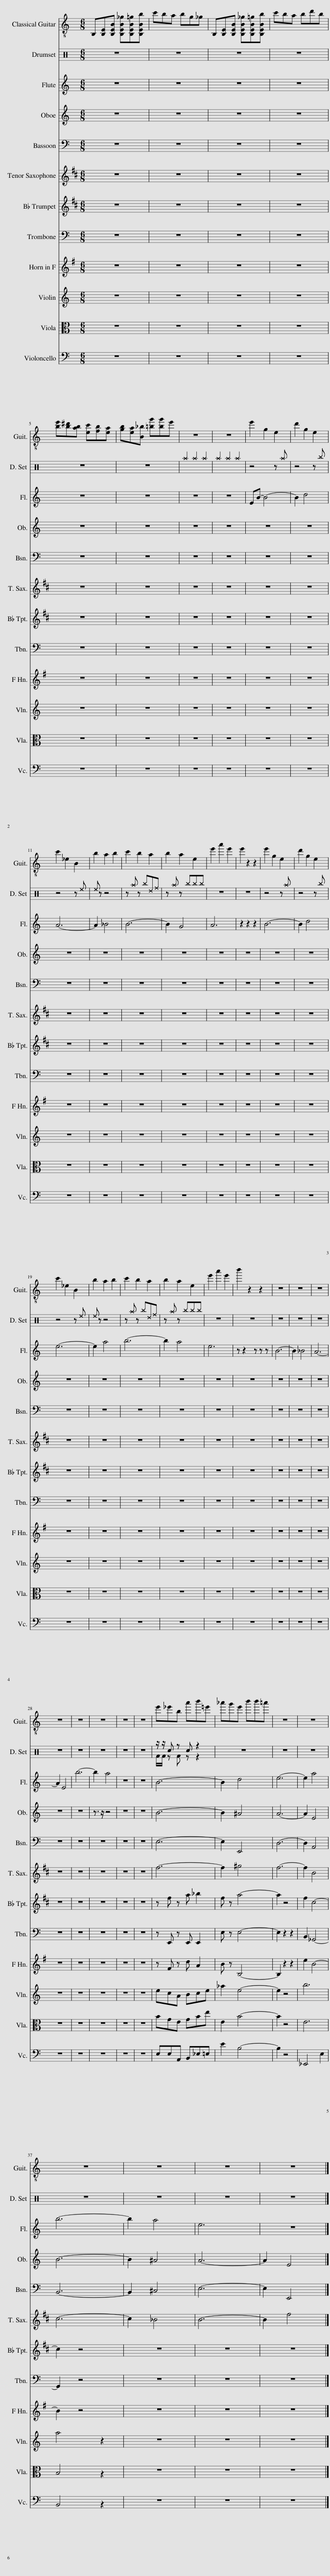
X:1
%%score 1 ( 2 3 ) 4 5 6 7 8 9 10 11 12 13
L:1/8
M:6/8
I:linebreak $
K:C
V:1 treble-8
V:2 perc
K:none
V:3 perc
K:none
V:4 treble
V:5 treble
V:6 bass
V:7 treble transpose=-14
V:8 treble transpose=-2
V:9 bass
V:10 treble transpose=-7
V:11 treble
V:12 alto
V:13 bass
V:1
 B,[B,E][B,EB] [B,EB_g][B,EB=g][B,EBb] | c'ba bg_g | B,[B,E][B,EB] [B,EB_g][B,EB=g][B,EBb] | c'ba bd'b |$ [be'][b^d'][ab] [ec'][fb][ea] | %5
 [gb][ea][B_b] [=bg'][bg']e' | z6 | z6 | e'2 g2 e2 | d'2 g2 e2 |$ %10
 c'2 _e2 B2 | b2 a2 b2 | c'2 b2 a2 | b2 a2 e2 | e'2 a'2 e'2 | %15
 e'2 z2 z2 | e'2 g2 e2 | d'2 g2 e2 |$ c'2 _e2 B2 | b2 a2 b2 | %20
 c'2 b2 a2 | b2 a2 e2 | e'2 a'2 e'2 | b'2 z2 z2 | z6 | %25
 z6 | z6 |$ z6 | z6 | z6 | %30
 z6 | z6 | e'_e'b a'b'=e' | _a'g'e' b'b'=a' | z6 | %35
 z6 |$ z6 | z6 | z6 | z6 |] %40
V:2
 z6 | z6 | z6 | z6 |$ z6 | %5
 z6 | ^a2 ^a2 ^a2 | ^a2 ^a2 ^a2 | z4 z ^a | z4 z ^b |$ %10
 z4 z ^e | ^e z z4 | z ^a z ^b^d^f | z ^a z ^b^b^b | z6 | %15
 z6 | z4 z ^a | z4 z ^b |$ z4 z ^e | ^e z z4 | %20
 z ^a z ^b^d^f | z ^a z ^b^b^b | z6 | z6 | z6 | %25
 z6 | z6 |$ z6 | z6 | z6 | %30
 z6 | z6 | z/ z/ c z c z2 | z6 | z6 | %35
 z6 |$ z6 | z6 | z6 | z6 |] %40
V:3
 x6 | x6 | x6 | x6 |$ x6 | %5
 x6 | x6 | x6 | x6 | x6 |$ %10
 x6 | x6 | x6 | x6 | x6 | %15
 x6 | x6 | x6 |$ x6 | x6 | %20
 x6 | x6 | x6 | x6 | x6 | %25
 x6 | x6 |$ x6 | x6 | x6 | %30
 x6 | x6 | F/F/ z F z z2 | x6 | x6 | %35
 x6 |$ x6 | x6 | x6 | x6 |] %40
V:4
 z6 | z6 | z6 | z6 |$ z6 | %5
 z6 | z6 | z6 | EB- B4- | B2 d4 |$ %10
 A6- | A2 _B4 | B6- | B2 G4 | A6 | %15
 z2 z2 z2 | B6- | B2 d4 |$ e6- | e2 a4 | %20
 b6- | b2 a4 | e6 | z z2 z z z | B6- | %25
 B2 _B4 | A6- |$ A2 E4 | b6- | b2 a4 | %30
 z6 | z6 | B6- | B2 d4 | e6- | %35
 e2 a4 |$ b6- | b2 a4 | e6 | z6 |] %40
V:5
 z6 | z6 | z6 | z6 |$ z6 | %5
 z6 | z6 | z6 | z6 | z6 |$ %10
 z6 | z6 | z6 | z6 | z6 | %15
 z6 | z6 | z6 |$ z6 | z6 | %20
 z6 | z6 | z6 | z6 | z6 | %25
 z6 | z6 |$ z6 | z6 | z3/2 z/ z4 | %30
 z6 | z6 | B6- | B2 ^A4 | A6- | %35
 A2 E4 |$ B6- | B2 ^A4 | A6- | A2 E4 |] %40
V:6
 z6 | z6 | z6 | z6 |$ z6 | %5
 z6 | z6 | z6 | z6 | z6 |$ %10
 z6 | z6 | z6 | z6 | z6 | %15
 z6 | z6 | z6 |$ z6 | z6 | %20
 z6 | z6 | z6 | z6 | z6 | %25
 z6 | z6 |$ z6 | z6 | z6 | %30
 z6 | z6 | E,6- | E,2 E,,4 | D,6- | %35
 D,2 A,,4 |$ B,,6- | B,,2 ^C,4 | E,6- | E,2 E,,4 |] %40
V:7
[K:D] z6 | z6 | z6 | z6 |$ z6 | %5
 z6 | z6 | z6 | z6 | z6 |$ %10
 z6 | z6 | z6 | z6 | z6 | %15
 z6 | z6 | z6 |$ z6 | z6 | %20
 z6 | z6 | z6 | z6 | z6 | %25
 z6 | z6 |$ z6 | z6 | z6 | %30
 z6 | z6 | f6- | f2 ^g4 | f6- | %35
 f2 B4 |$ c6- | c2 _B4 | B6- | B2 f4 |] %40
V:8
[K:D] z6 | z6 | z6 | z6 |$ z6 | %5
 z6 | z6 | z6 | z6 | z6 |$ %10
 z6 | z6 | z6 | z6 | z6 | %15
 z6 | z6 | z6 |$ z6 | z6 | %20
 z6 | z6 | z6 | z6 | z6 | %25
 z6 | z6 |$ z6 | z6 | z6 | %30
 z6 | z6 | z f z a _b2 | f z a4- | a2 z4 | %35
 f2 c4- |$ c2 z4 | z6 | z6 | z6 |] %40
V:9
 z6 | z6 | z6 | z6 |$ z6 | %5
 z6 | z6 | z6 | z6 | z6 |$ %10
 z6 | z6 | z6 | z6 | z6 | %15
 z6 | z6 | z6 |$ z6 | z6 | %20
 z6 | z6 | z6 | z6 | z6 | %25
 z6 | z6 |$ z6 | z6 | z6 | %30
 z6 | z6 | z E,, z E,, E,,2 | E, z E,4- | E,2 z2 z2 | %35
 B,,2 _G,,4- |$ G,,2 z4 | z6 | z6 | z6 |] %40
V:10
[K:G] z6 | z6 | z6 | z6 |$ z6 | %5
 z6 | z6 | z6 | z6 | z6 |$ %10
 z6 | z6 | z6 | z6 | z6 | %15
 z6 | z6 | z6 |$ z6 | z6 | %20
 z6 | z6 | z6 | z6 | z6 | %25
 z6 | z6 |$ z6 | z6 | z6 | %30
 z6 | z6 | z F z d A2 | B z B,4- | B,2 z2 z2 | %35
 e2 B4- |$ B2 z4 | z6 | z6 | z6 |] %40
V:11
 z6 | z6 | z6 | z6 |$ z6 | %5
 z6 | z6 | z6 | z6 | z6 |$ %10
 z6 | z6 | z6 | z6 | z6 | %15
 z6 | z6 | z6 |$ z6 | z6 | %20
 z6 | z6 | z6 | z6 | z6 | %25
 z6 | z6 |$ z6 | z6 | z6 | %30
 z6 | z6 | ecA Bce | _a2 e4- | e2 z4 | %35
 b6 |$ a4 z2 | z6 | z6 | z6 |] %40
V:12
 z6 | z6 | z6 | z6 |$ z6 | %5
 z6 | z6 | z6 | z6 | z6 |$ %10
 z6 | z6 | z6 | z6 | z6 | %15
 z6 | z6 | z6 |$ z6 | z6 | %20
 z6 | z6 | z6 | z6 | z6 | %25
 z6 | z6 |$ z6 | z6 | z6 | %30
 z6 | z6 | BGE GBe | E2 B4- | B2 z4 | %35
 E6 |$ B,4 z2 | z6 | z6 | z6 |] %40
V:13
 z6 | z6 | z6 | z6 |$ z6 | %5
 z6 | z6 | z6 | z6 | z6 |$ %10
 z6 | z6 | z6 | z6 | z6 | %15
 z6 | z6 | z6 |$ z6 | z6 | %20
 z6 | z6 | z6 | z6 | z6 | %25
 z6 | z6 |$ z6 | z6 | z6 | %30
 z6 | z6 | E,E,A,, B,,_E,=E, | E2 B,4- | B,2 z4 | %35
 _E,,4 E,2 |$ B,,4 z2 | z6 | z6 | z6 |] %40
